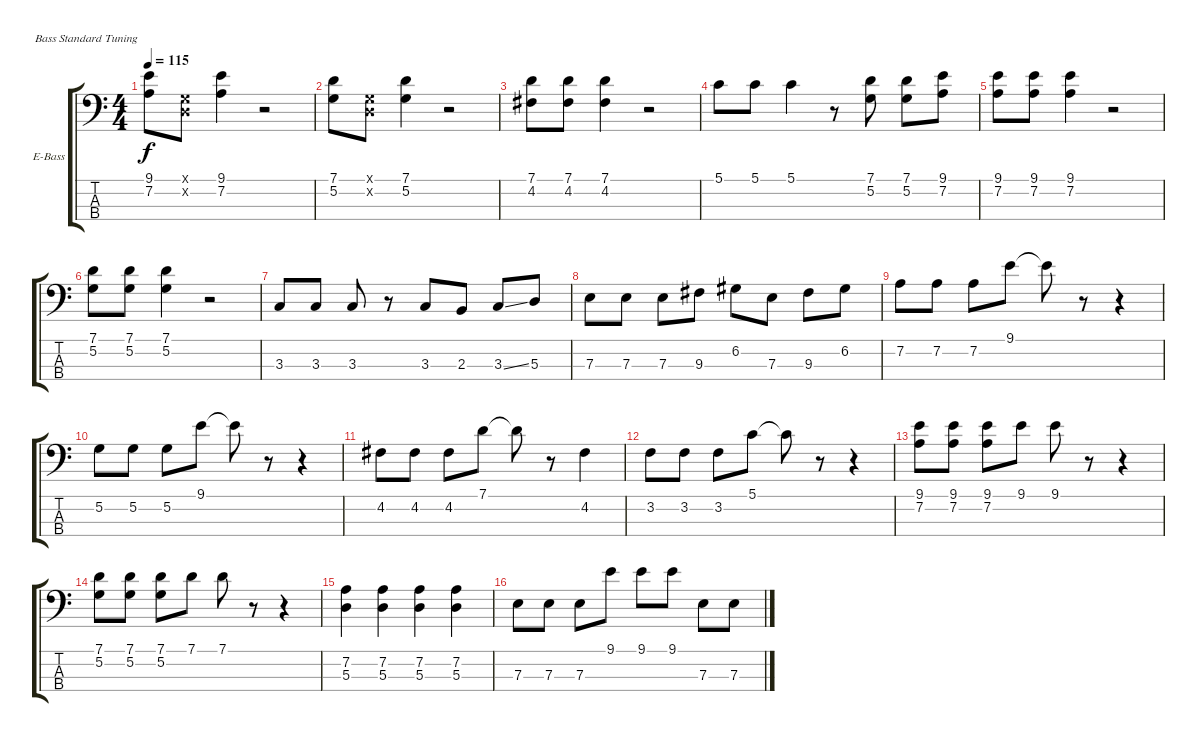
\bracketExtendMode groupsimilarinstruments
\firstSystemTrackNameOrientation horizontal
\otherSystemsTrackNameOrientation horizontal
\track ("Bass" "E-Bass") {instrument electricbassfinger}
\staff {score tabs}
\tuning (G2 D2 A1 E1)
\ts (4 4)
\tempo 115
\clef f4
\ks c
(9.1 7.2).8{dy f} (0.1{x} 0.2{x}).8 (9.1 7.2).4 r.2 |
(7.1 5.2).8 (0.1{x} 0.2{x}).8 (7.1 5.2).4 r.2 |
(7.1 4.2).8 (7.1 4.2).8 (7.1 4.2).4 r.2 |
5.1.8 5.1.8 5.1.4 r.8 (7.1 5.2).8 (7.1 5.2).8 (9.1 7.2).8 |
(9.1 7.2).8 (9.1 7.2).8 (9.1 7.2).4 r.2 |
(7.1 5.2).8 (7.1 5.2).8 (7.1 5.2).4 r.2 |
3.3.8 3.3.8 3.3.8 r.8 3.3.8 2.3.8 3.3{ss}.8 5.3.8 |
7.3.8 7.3.8 7.3.8 9.3.8 6.2.8 7.3.8 9.3.8 6.2.8 |
7.2.8 7.2.8 7.2.8 9.1.8 9.1{t}.8 r.8 r.4 |
5.2.8 5.2.8 5.2.8 9.1.8 9.1{t}.8 r.8 r.4 |
4.2.8 4.2.8 4.2.8 7.1.8 7.1{t}.8 r.8 4.2.4 |
3.2.8 3.2.8 3.2.8 5.1.8 5.1{t}.8 r.8 r.4 |
(9.1 7.2).8 (9.1 7.2).8 (9.1 7.2).8 9.1.8 9.1.8 r.8 r.4 |
(7.1 5.2).8 (7.1 5.2).8 (7.1 5.2).8 7.1.8 7.1.8 r.8 r.4 |
(7.2 5.3).4 (7.2 5.3).4 (7.2 5.3).4 (7.2 5.3).4 |
7.3.8 7.3.8 7.3.8 9.1.8 9.1.8 9.1.8 7.3.8 7.3.8
